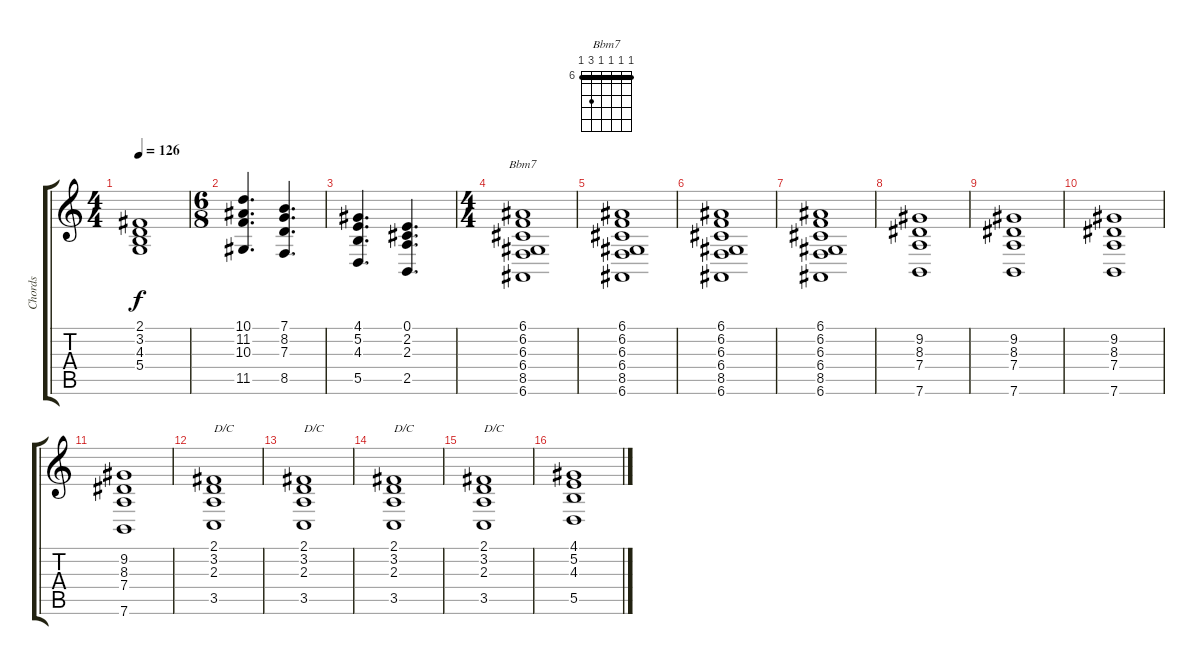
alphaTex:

\track ("Chords" "Chords") {instrument pad7halo}
\staff {score tabs}
\tuning (E4 B3 G3 D3 A2 E2) {hide}
\chord ("Bbm7" 6 6 6 6 8 6) {firstfret 6 barre 6}
\ts (4 4)
\tempo 126
\clef g2
\ks c
(2.1 3.2 4.3 5.4).1{dy f} |
\ts (6 8)
(10.1 11.2 10.3 11.5).4{d} (7.1 8.2 7.3 8.5).4{d} |
(4.1 5.2 4.3 5.5).4{d} (0.1 2.2 2.3 2.5).4{d} |
\ts (4 4)
(6.1 6.2 6.3 6.4 8.5 6.6).1{ch "Bbm7"} |
(6.1 6.2 6.3 6.4 8.5 6.6).1 |
(6.1 6.2 6.3 6.4 8.5 6.6).1 |
(6.1 6.2 6.3 6.4 8.5 6.6).1 |
(9.2 8.3 7.4 7.6).1 |
(9.2 8.3 7.4 7.6).1 |
(9.2 8.3 7.4 7.6).1 |
(9.2 8.3 7.4 7.6).1 |
(2.1 3.2 2.3 3.5).1{txt "D/C"} |
(2.1 3.2 2.3 3.5).1{txt "D/C"} |
(2.1 3.2 2.3 3.5).1{txt "D/C"} |
(2.1 3.2 2.3 3.5).1{txt "D/C"} |
(4.1 5.2 4.3 5.5).1
